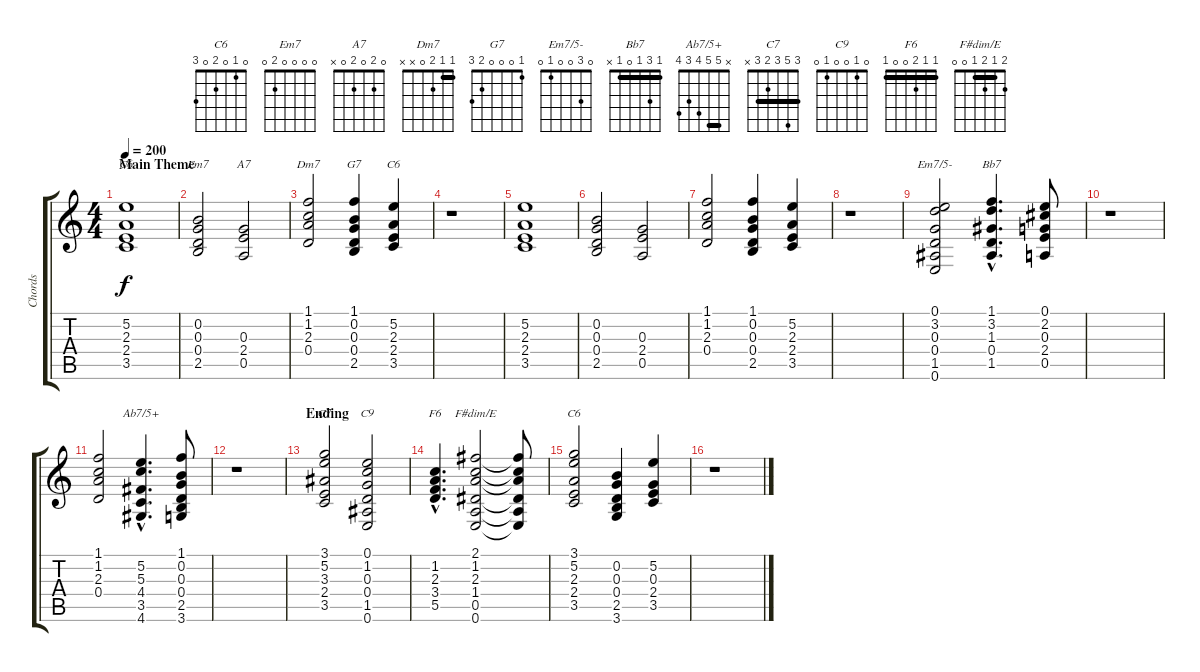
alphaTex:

\track ("Chords" "Chords") {instrument acousticguitarnylon}
\staff {score tabs}
\tuning (E4 B3 G3 D3 A2 E2) {hide}
\chord ("C6" 3 5 2 2 3 x) {barre 2}
\chord ("Em7" 0 0 0 0 2 0)
\chord ("A7" 0 2 0 2 0 x)
\chord ("Dm7" 1 1 2 0 x x) {barre 1}
\chord ("G7" 1 0 0 0 2 3)
\chord ("C6" 5 5 0 2 3 x) {barre 5}
\chord ("Em7/5-" 0 3 0 0 1 0)
\chord ("Bb7" 1 3 1 0 1 x) {barre 1}
\chord ("Ab7/5+" x 5 5 4 3 4) {barre 5}
\chord ("C7" 3 5 3 2 3 x) {barre 3}
\chord ("C9" 0 1 0 0 1 0)
\chord ("F6" 1 1 2 0 0 1) {barre 1}
\chord ("F#dim/E" 2 1 2 1 0 0) {barre 1}
\chord ("C6" 0 1 0 2 0 3)
\ts (4 4)
\section ("" "Main Theme")
\tempo 200
\clef g2
\ks c
(5.2 2.3 2.4 3.5).1{ch "C6" dy f} |
(0.2 0.3 0.4 2.5).2{ch "Em7"} (0.3 2.4 0.5).2{ch "A7"} |
(1.1 1.2 2.3 0.4).2{ch "Dm7"} (1.1 0.2 0.3 0.4 2.5).4{ch "G7"} (5.2 2.3 2.4 3.5).4{ch "C6"} |
r.1 |
(5.2 2.3 2.4 3.5).1 |
(0.2 0.3 0.4 2.5).2 (0.3 2.4 0.5).2 |
(1.1 1.2 2.3 0.4).2 (1.1 0.2 0.3 0.4 2.5).4 (5.2 2.3 2.4 3.5).4 |
r.1 |
(0.1 3.2 0.3 0.4 1.5 0.6).2{ch "Em7/5-"} (1.1{hac} 3.2{hac} 1.3{hac} 0.4{hac} 1.5{hac}).4{d ch "Bb7"} (0.1 2.2 0.3 2.4 0.5).8 |
r.1 |
(1.1 1.2 2.3 0.4).2 (5.2{hac} 5.3{hac} 4.4{hac} 3.5{hac} 4.6{hac}).4{d ch "Ab7/5+"} (1.1 0.2 0.3 0.4 2.5 3.6).8 |
r.1 |
\section ("" "Ending")
(3.1 5.2 3.3 2.4 3.5).2{ch "C7"} (0.1 1.2 0.3 0.4 1.5 0.6).2{ch "C9"} |
(1.2{hac} 2.3{hac} 3.4{hac} 5.5{hac}).4{d ch "F6"} (2.1 1.2 2.3 1.4 0.5 0.6).2{ch "F#dim/E"} (2.1{t} 1.2{t} 2.3{t} 1.4{t} 0.5{t} 0.6{t}).8 |
(3.1 5.2 2.3 2.4 3.5).2{ch "C6"} (0.2 0.3 0.4 2.5 3.6).4 (5.2 0.3 2.4 3.5).4 |
r.1
